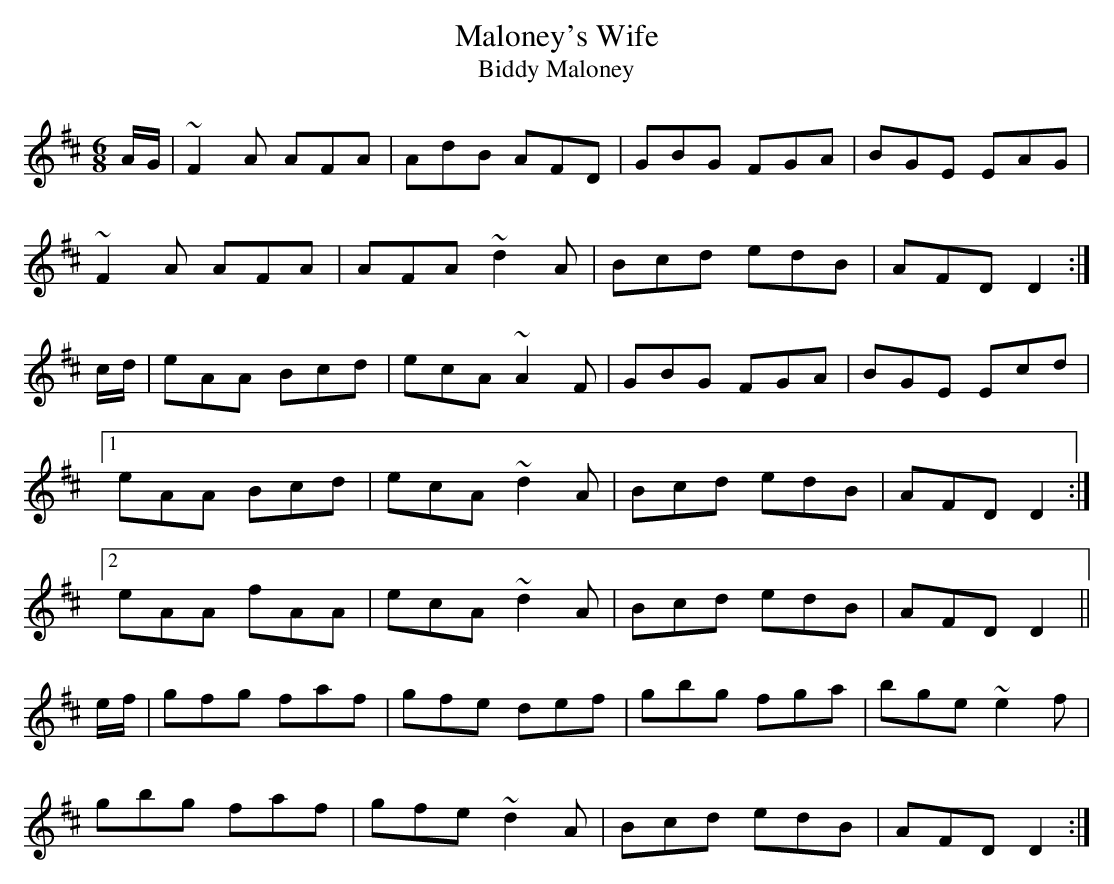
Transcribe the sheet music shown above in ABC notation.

X:1
T:Maloney's Wife
T:Biddy Maloney
M:6/8
L:1/8
K:D
A1/2G1/2|~F2A AFA|AdB AFD|GBG FGA|BGE EAG|!
~F2A AFA|AFA ~d2A|Bcd edB|AFD D2:|!
c/2d/2|eAA Bcd|ecA ~A2F|GBG FGA|BGE Ecd|!
[1 eAA Bcd|ecA ~d2A|Bcd edB|AFD D2:|!
[2 eAA fAA|ecA ~d2A|Bcd edB|AFD D2||!
e1/2f1/2|gfg faf|gfe def|gbg fga|bge ~e2f|!
gbg faf|gfe ~d2A|Bcd edB|AFD D2:|!
